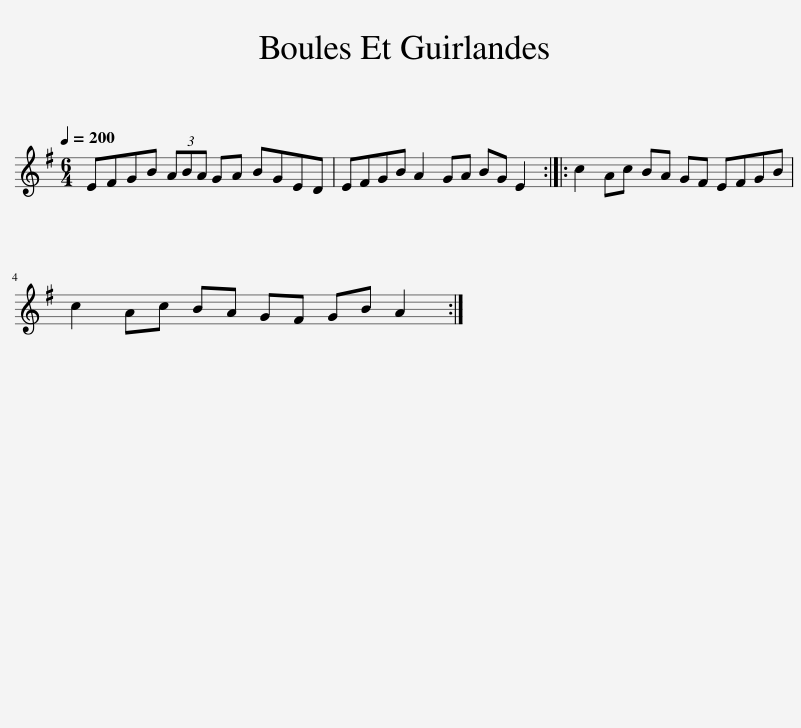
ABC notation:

X:1
L:1/8
Q:1/4=200
M:6/4
I:linebreak $
K:Emin
V:1 treble
V:1
 EFGB (3ABA GA BGED | EFGB A2 GA BG E2 :: c2 Ac BA GF EFGB |$ c2 Ac BA GF GB A2 :| %4
